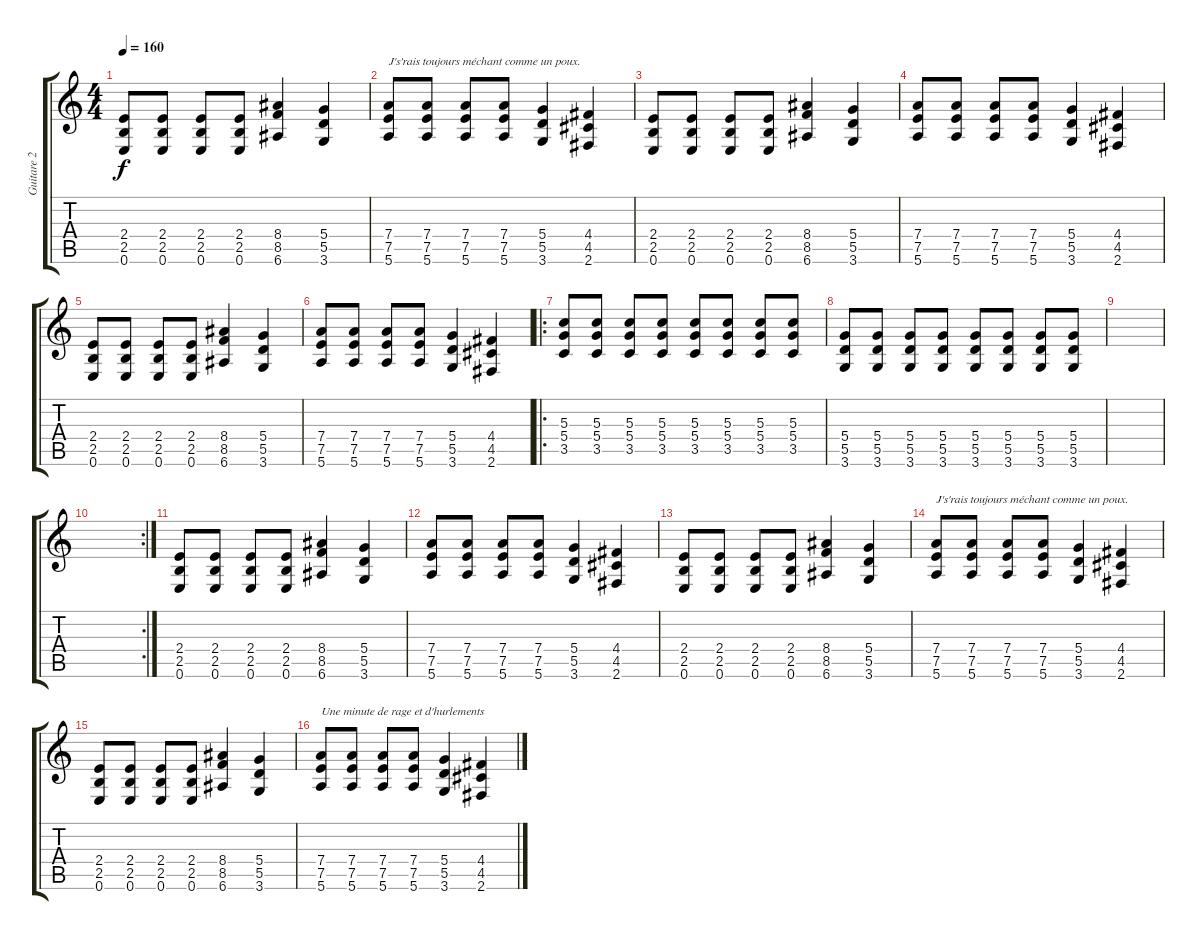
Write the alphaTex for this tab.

\track ("Guitare 2" "Guitare 2") {instrument overdrivenguitar}
\staff {score tabs}
\tuning (E4 B3 G3 D3 A2 E2) {hide}
\ts (4 4)
\tempo 160
\clef g2
\ks c
(2.4 2.5 0.6).8{dy f} (2.4 2.5 0.6).8 (2.4 2.5 0.6).8 (2.4 2.5 0.6).8 (8.4 8.5 6.6).4 (5.4 5.5 3.6).4 |
(7.4 7.5 5.6).8{txt "J's'rais toujours méchant comme un poux."} (7.4 7.5 5.6).8 (7.4 7.5 5.6).8 (7.4 7.5 5.6).8 (5.4 5.5 3.6).4 (4.4 4.5 2.6).4 |
(2.4 2.5 0.6).8 (2.4 2.5 0.6).8 (2.4 2.5 0.6).8 (2.4 2.5 0.6).8 (8.4 8.5 6.6).4 (5.4 5.5 3.6).4 |
(7.4 7.5 5.6).8 (7.4 7.5 5.6).8 (7.4 7.5 5.6).8 (7.4 7.5 5.6).8 (5.4 5.5 3.6).4 (4.4 4.5 2.6).4 |
(2.4 2.5 0.6).8 (2.4 2.5 0.6).8 (2.4 2.5 0.6).8 (2.4 2.5 0.6).8 (8.4 8.5 6.6).4 (5.4 5.5 3.6).4 |
(7.4 7.5 5.6).8 (7.4 7.5 5.6).8 (7.4 7.5 5.6).8 (7.4 7.5 5.6).8 (5.4 5.5 3.6).4 (4.4 4.5 2.6).4 |
\ro
(5.3 5.4 3.5).8 (5.3 5.4 3.5).8 (5.3 5.4 3.5).8 (5.3 5.4 3.5).8 (5.3 5.4 3.5).8 (5.3 5.4 3.5).8 (5.3 5.4 3.5).8 (5.3 5.4 3.5).8 |
(5.4 5.5 3.6).8 (5.4 5.5 3.6).8 (5.4 5.5 3.6).8 (5.4 5.5 3.6).8 (5.4 5.5 3.6).8 (5.4 5.5 3.6).8 (5.4 5.5 3.6).8 (5.4 5.5 3.6).8 |
|
\rc 2
|
(2.4 2.5 0.6).8 (2.4 2.5 0.6).8 (2.4 2.5 0.6).8 (2.4 2.5 0.6).8 (8.4 8.5 6.6).4 (5.4 5.5 3.6).4 |
(7.4 7.5 5.6).8 (7.4 7.5 5.6).8 (7.4 7.5 5.6).8 (7.4 7.5 5.6).8 (5.4 5.5 3.6).4 (4.4 4.5 2.6).4 |
(2.4 2.5 0.6).8 (2.4 2.5 0.6).8 (2.4 2.5 0.6).8 (2.4 2.5 0.6).8 (8.4 8.5 6.6).4 (5.4 5.5 3.6).4 |
(7.4 7.5 5.6).8{txt "J's'rais toujours méchant comme un poux."} (7.4 7.5 5.6).8 (7.4 7.5 5.6).8 (7.4 7.5 5.6).8 (5.4 5.5 3.6).4 (4.4 4.5 2.6).4 |
(2.4 2.5 0.6).8 (2.4 2.5 0.6).8 (2.4 2.5 0.6).8 (2.4 2.5 0.6).8 (8.4 8.5 6.6).4 (5.4 5.5 3.6).4 |
(7.4 7.5 5.6).8{txt "Une minute de rage et d'hurlements"} (7.4 7.5 5.6).8 (7.4 7.5 5.6).8 (7.4 7.5 5.6).8 (5.4 5.5 3.6).4 (4.4 4.5 2.6).4
